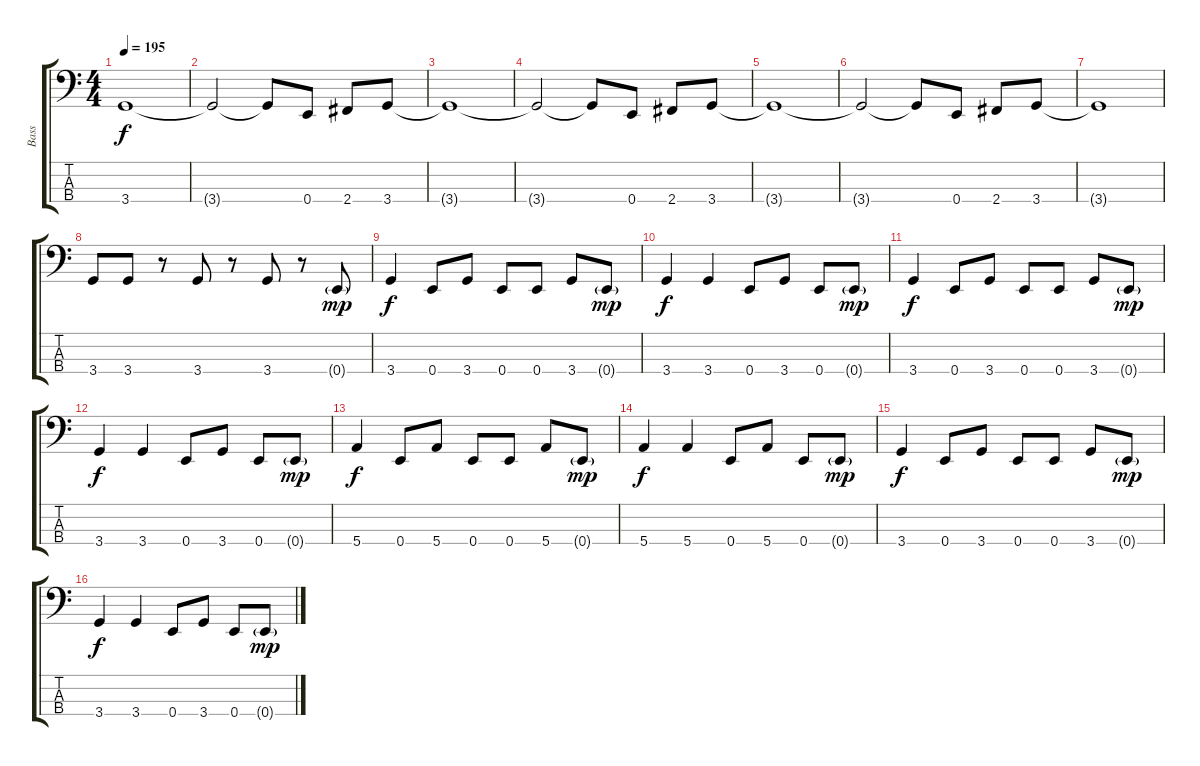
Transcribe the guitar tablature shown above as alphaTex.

\track ("Bass" "Bass") {instrument electricbassfinger}
\staff {score tabs}
\tuning (G2 D2 A1 E1) {hide}
\ts (4 4)
\tempo 195
\clef f4
\ks c
3.4{t}.1{dy f} |
3.4{t}.2 3.4{t}.8 0.4.8 2.4.8 3.4.8 |
3.4{t}.1 |
3.4{t}.2 3.4{t}.8 0.4.8 2.4.8 3.4.8 |
3.4{t}.1 |
3.4{t}.2 3.4{t}.8 0.4.8 2.4.8 3.4.8 |
3.4{t}.1 |
3.4.8 3.4.8 r.8 3.4.8 r.8 3.4.8 r.8 0.4{g}.8{dy mp} |
3.4.4{dy f} 0.4.8 3.4.8 0.4.8 0.4.8 3.4.8 0.4{g}.8{dy mp} |
3.4.4{dy f} 3.4.4 0.4.8 3.4.8 0.4.8 0.4{g}.8{dy mp} |
3.4.4{dy f} 0.4.8 3.4.8 0.4.8 0.4.8 3.4.8 0.4{g}.8{dy mp} |
3.4.4{dy f} 3.4.4 0.4.8 3.4.8 0.4.8 0.4{g}.8{dy mp} |
5.4.4{dy f} 0.4.8 5.4.8 0.4.8 0.4.8 5.4.8 0.4{g}.8{dy mp} |
5.4.4{dy f} 5.4.4 0.4.8 5.4.8 0.4.8 0.4{g}.8{dy mp} |
3.4.4{dy f} 0.4.8 3.4.8 0.4.8 0.4.8 3.4.8 0.4{g}.8{dy mp} |
3.4.4{dy f} 3.4.4 0.4.8 3.4.8 0.4.8 0.4{g}.8{dy mp}
